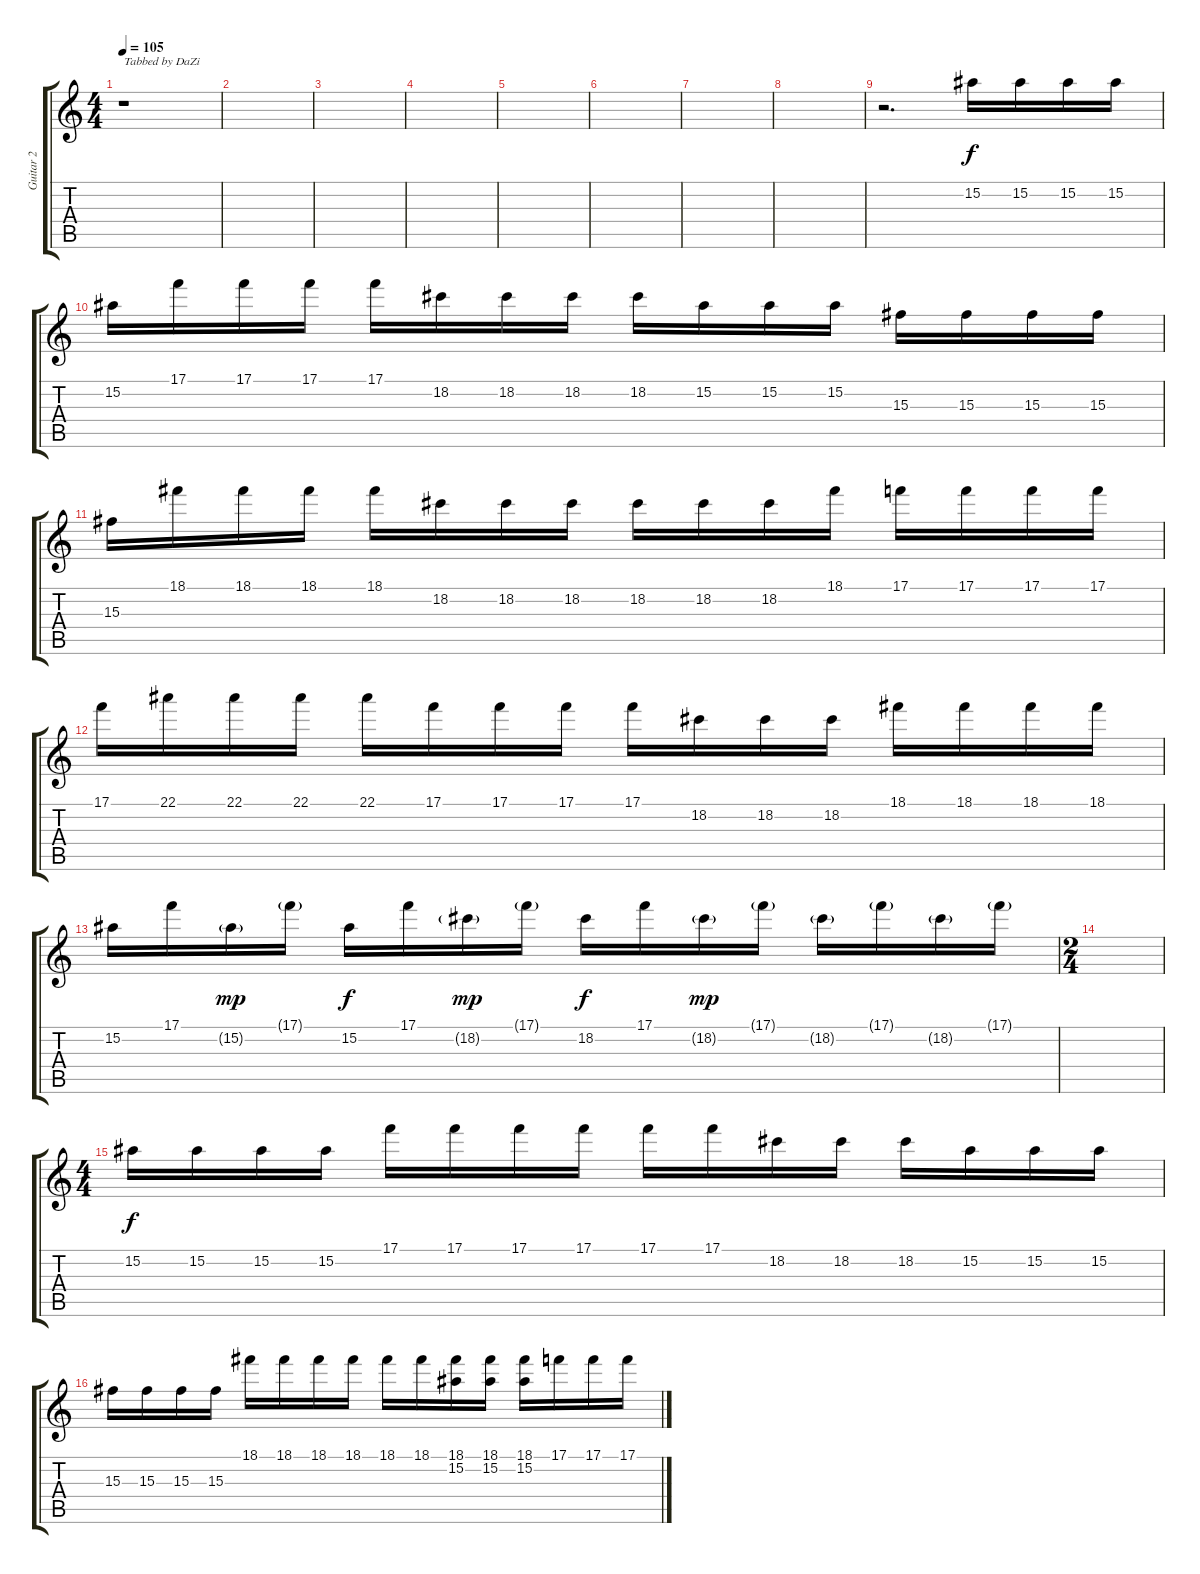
\track ("Guitar 2" "Guitar 2") {instrument distortionguitar}
\staff {score tabs}
\tuning (C4 G3 Eb3 Bb2 F2 C2) {hide}
\ts (4 4)
\tempo 105
\clef g2
\ks c
r.1{txt "Tabbed by DaZi" dy f instrument distortionguitar} |
|
|
|
|
|
|
|
r.2{d volume 10} 15.2.16 15.2.16 15.2.16 15.2.16 |
15.2.16 17.1.16 17.1.16 17.1.16 17.1.16 18.2.16 18.2.16 18.2.16 18.2.16 15.2.16 15.2.16 15.2.16 15.3.16 15.3.16 15.3.16 15.3.16 |
15.3.16 18.1.16 18.1.16 18.1.16 18.1.16 18.2.16 18.2.16 18.2.16 18.2.16 18.2.16 18.2.16 18.1.16 17.1.16 17.1.16 17.1.16 17.1.16 |
17.1.16 22.1.16 22.1.16 22.1.16 22.1.16 17.1.16 17.1.16 17.1.16 17.1.16 18.2.16 18.2.16 18.2.16 18.1.16 18.1.16 18.1.16 18.1.16 |
15.2.16 17.1.16 15.2{g}.16{dy mp} 17.1{g}.16 15.2.16{dy f} 17.1.16 18.2{g}.16{dy mp} 17.1{g}.16 18.2.16{dy f} 17.1.16 18.2{g}.16{dy mp} 17.1{g}.16{volume 3} 18.2{g}.16 17.1{g}.16 18.2{g}.16 17.1{g}.16 |
\ts (2 4)
|
\ts (4 4)
15.2.16{dy f} 15.2.16 15.2.16 15.2.16 17.1.16 17.1.16 17.1.16 17.1.16 17.1.16 17.1.16 18.2.16 18.2.16 18.2.16 15.2.16 15.2.16 15.2.16 |
15.3.16 15.3.16 15.3.16 15.3.16 18.1.16 18.1.16 18.1.16 18.1.16 18.1.16 18.1.16 (18.1 15.2).16 (18.1 15.2).16 (18.1 15.2).16 17.1.16 17.1.16 17.1.16
